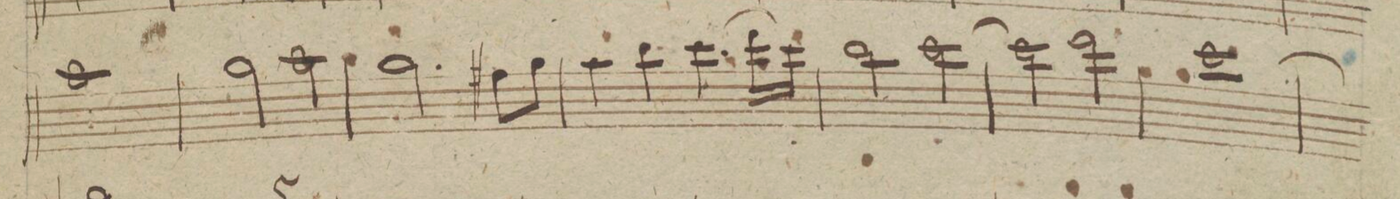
**kern	**dynam
*I"Violino 1mo	*
*clefG2	*
*k[]	*
*met(c|)	*
*M2/2	*
1aa\	.
=164	=164
2gg\	.
2aa\	.
=165	=165
2.gg\	.
8ff#X\L	.
8gg\J	.
=166	=166
4aa\	.
4bb\	.
(4.ccc\	.
16ddd\LL	.
16ccc\JJ)	.
=167	=167
2bb\	.
[2ccc\	.
=168	=168
2ccc\]	.
2ddd\	.
=169	=169
(1ccc\	.
=170	=170
*-	*-
